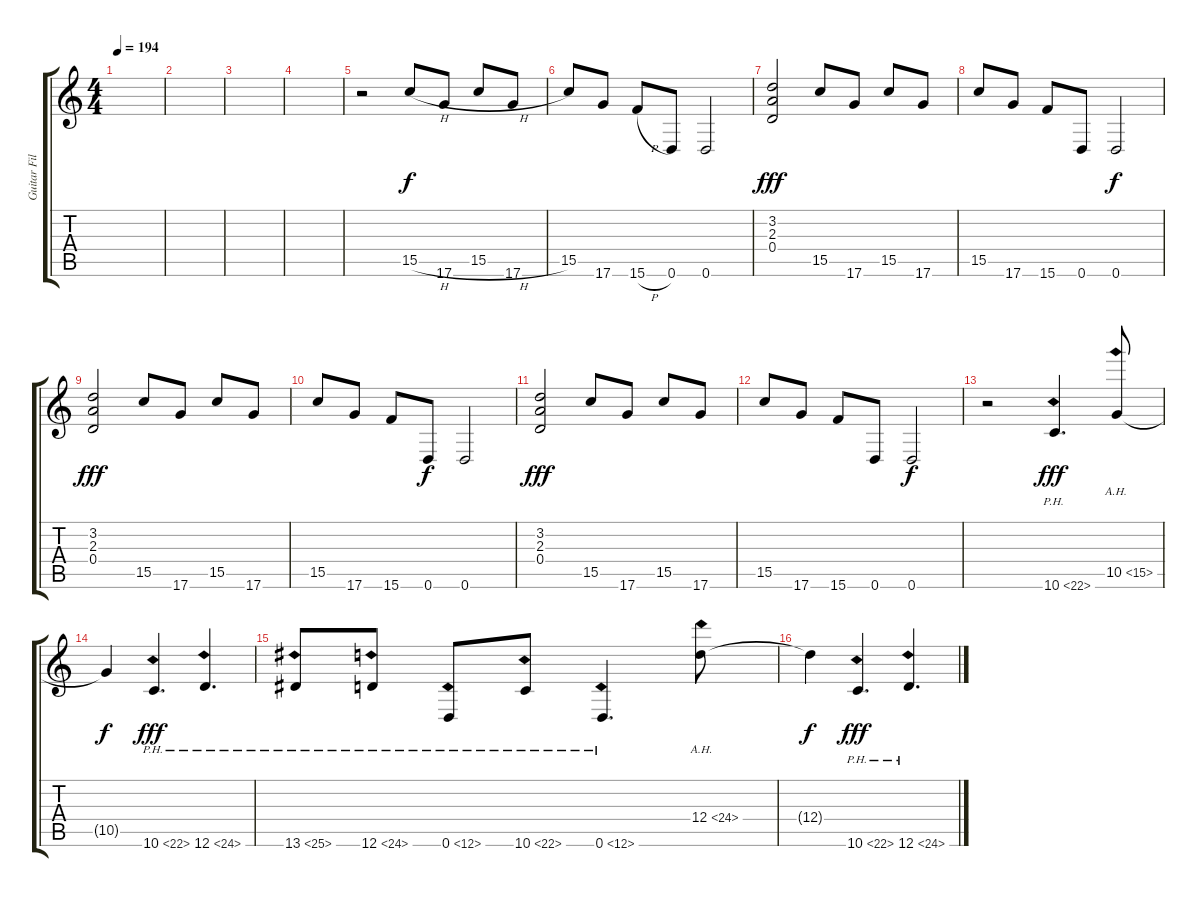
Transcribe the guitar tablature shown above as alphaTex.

\track ("Guitar Fills" "Guitar Fil") {instrument distortionguitar}
\staff {score tabs}
\tuning (E4 B3 G3 D3 A2 D2) {hide}
\ts (4 4)
\tempo 194
\clef g2
\ks c
|
|
|
|
r.2 15.5{h}.8 17.6.8 15.5{h}.8 17.6.8 |
15.5.8 17.6.8 15.6{h}.8 0.6.8 0.6.2 |
(3.2 2.3 0.4).2{dy fff} 15.5.8 17.6.8 15.5.8 17.6.8 |
15.5.8 17.6.8 15.6.8 0.6.8 0.6.2{dy f} |
(3.2 2.3 0.4).2{dy fff} 15.5.8 17.6.8 15.5.8 17.6.8 |
15.5.8 17.6.8 15.6.8 0.6.8{dy f} 0.6.2 |
(3.2 2.3 0.4).2{dy fff} 15.5.8 17.6.8 15.5.8 17.6.8 |
15.5.8 17.6.8 15.6.8 0.6.8 0.6.2{dy f} |
r.2 10.6{ph 12}.4{d dy fff} 10.5{ah 5}.8 |
10.5{t}.4{dy f volume 10} 10.6{ph 12}.4{d dy fff} 12.6{ph 12}.4{d} |
13.6{ph 12}.8 12.6{ph 12}.8 0.6{ph 12}.8 10.6{ph 12}.8 0.6{ph 12}.4{d} 12.4{ah 12}.8 |
12.4{t}.4{dy f} 10.6{ph 12}.4{d dy fff} 12.6{ph 12}.4{d}
